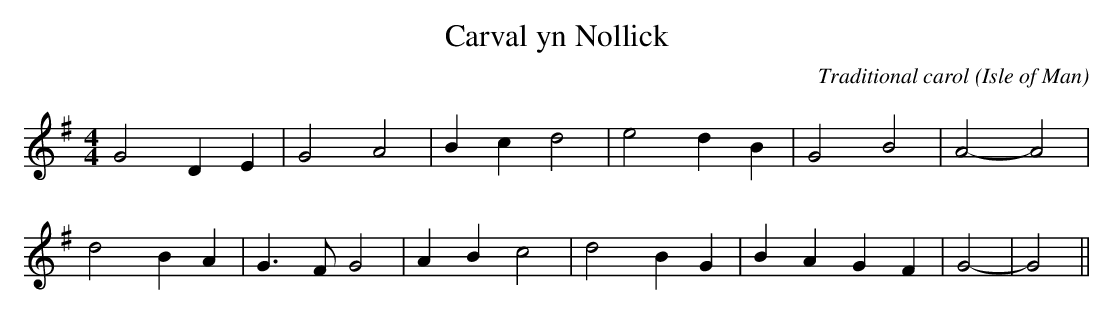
X:1
T:Carval yn Nollick
C:Traditional carol
O:Isle of Man
M:4/4
L:1/4
K:G
G2 DE|G2 A2|Bc d2|e2 dB|G2 B2|A2-A2|
d2 BA| G>F G2|AB c2|d2 BG|BA GF|G2-|G2||
